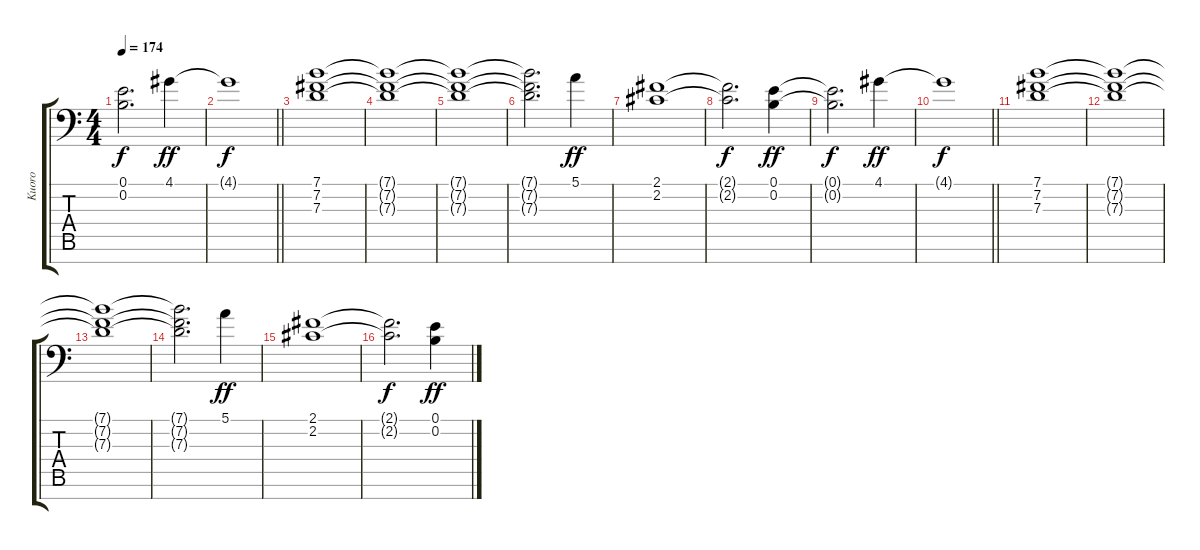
\track ("Kuoro" "Kuoro") {instrument pad4choir}
\staff {score tabs}
\tuning (E4 B3 G3 D3 A2 E2 C-1) {hide}
\ts (4 4)
\tempo 174
\clef f4
\ks c
(0.1{t} 0.2{t}).2{d dy f} 4.1.4{dy ff} |
\barLineRight lightlight
4.1{t}.1{dy f} |
(7.1 7.2 7.3).1 |
(7.1{t} 7.2{t} 7.3{t}).1 |
(7.1{t} 7.2{t} 7.3{t}).1 |
(7.1{t} 7.2{t} 7.3{t}).2{d} 5.1.4{dy ff} |
(2.1 2.2).1 |
(2.1{t} 2.2{t}).2{d dy f} (0.1 0.2).4{dy ff} |
(0.1{t} 0.2{t}).2{d dy f} 4.1.4{dy ff} |
\barLineRight lightlight
4.1{t}.1{dy f} |
(7.1 7.2 7.3).1 |
(7.1{t} 7.2{t} 7.3{t}).1 |
(7.1{t} 7.2{t} 7.3{t}).1 |
(7.1{t} 7.2{t} 7.3{t}).2{d} 5.1.4{dy ff} |
(2.1 2.2).1 |
(2.1{t} 2.2{t}).2{d dy f} (0.1 0.2).4{dy ff}
